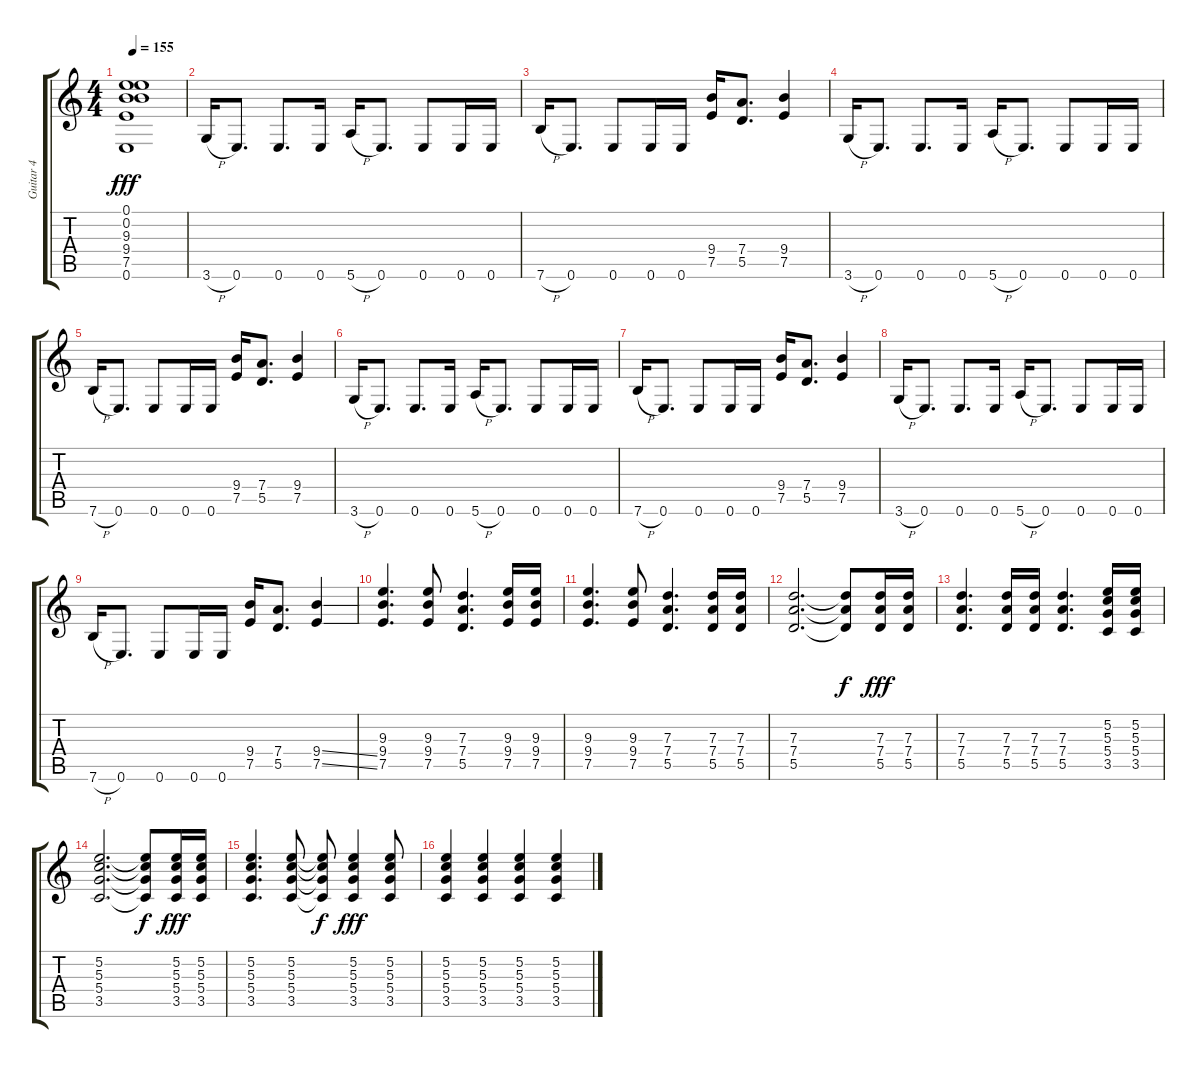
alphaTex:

\track ("Guitar 4" "Guitar 4") {instrument distortionguitar}
\staff {score tabs}
\tuning (E4 B3 G3 D3 A2 E2) {hide}
\ts (4 4)
\tempo 155
\clef g2
\ks c
(0.1 0.2 9.3 9.4 7.5 0.6).1{dy fff} |
3.6{h}.16 0.6.8{d} 0.6.8{d} 0.6.16 5.6{h}.16 0.6.8{d} 0.6.8 0.6.16 0.6.16 |
7.6{h}.16 0.6.8{d} 0.6.8 0.6.16 0.6.16 (9.4 7.5).16 (7.4 5.5).8{d} (9.4 7.5).4 |
3.6{h}.16 0.6.8{d} 0.6.8{d} 0.6.16 5.6{h}.16 0.6.8{d} 0.6.8 0.6.16 0.6.16 |
7.6{h}.16 0.6.8{d} 0.6.8 0.6.16 0.6.16 (9.4 7.5).16 (7.4 5.5).8{d} (9.4 7.5).4 |
3.6{h}.16 0.6.8{d} 0.6.8{d} 0.6.16 5.6{h}.16 0.6.8{d} 0.6.8 0.6.16 0.6.16 |
7.6{h}.16 0.6.8{d} 0.6.8 0.6.16 0.6.16 (9.4 7.5).16 (7.4 5.5).8{d} (9.4 7.5).4 |
3.6{h}.16 0.6.8{d} 0.6.8{d} 0.6.16 5.6{h}.16 0.6.8{d} 0.6.8 0.6.16 0.6.16 |
7.6{h}.16 0.6.8{d} 0.6.8 0.6.16 0.6.16 (9.4 7.5).16 (7.4 5.5).8{d} (9.4{ss} 7.5{ss}).4 |
(9.3 9.4 7.5).4{d} (9.3 9.4 7.5).8 (7.3 7.4 5.5).4{d} (9.3 9.4 7.5).16 (9.3 9.4 7.5).16 |
(9.3 9.4 7.5).4{d} (9.3 9.4 7.5).8 (7.3 7.4 5.5).4{d} (7.3 7.4 5.5).16 (7.3 7.4 5.5).16 |
(7.3 7.4 5.5).2{d} (7.3{t} 7.4{t} 5.5{t}).8{dy f} (7.3 7.4 5.5).16{dy fff} (7.3 7.4 5.5).16 |
(7.3 7.4 5.5).4{d} (7.3 7.4 5.5).16 (7.3 7.4 5.5).16 (7.3 7.4 5.5).4{d} (5.2 5.3 5.4 3.5).16 (5.2 5.3 5.4 3.5).16 |
(5.2 5.3 5.4 3.5).2{d} (5.2{t} 5.3{t} 5.4{t} 3.5{t}).8{dy f} (5.2 5.3 5.4 3.5).16{dy fff} (5.2 5.3 5.4 3.5).16 |
(5.2 5.3 5.4 3.5).4{d} (5.2 5.3 5.4 3.5).8 (5.2{t} 5.3{t} 5.4{t} 3.5{t}).8{dy f} (5.2 5.3 5.4 3.5).4{dy fff} (5.2 5.3 5.4 3.5).8 |
(5.2 5.3 5.4 3.5).4 (5.2 5.3 5.4 3.5).4 (5.2 5.3 5.4 3.5).4 (5.2 5.3 5.4 3.5).4
